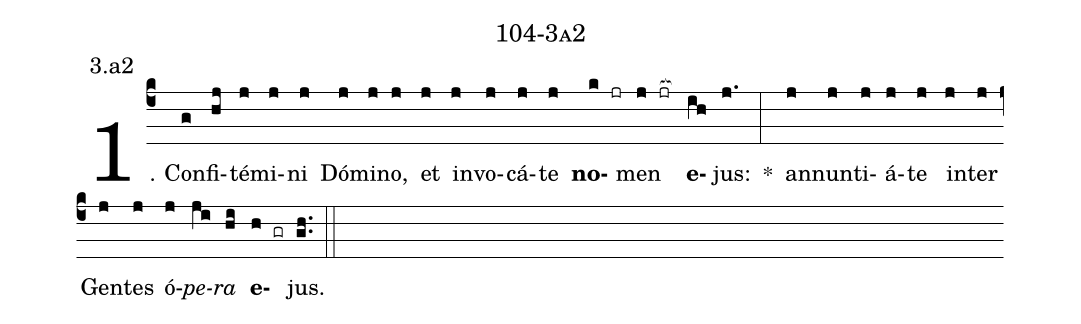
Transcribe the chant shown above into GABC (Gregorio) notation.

name: 104-3a2;
annotation: 3.a2;
%%
(c4)1. Con(g)fi(hj)té(j)mi(j)ni(j) Dó(j)mi(j)no,(j) et(j) in(j)vo(j)cá(j)te(j) <b>no</b>(k jr)men(j jr[ocb:1{]) <b>e</b>(ih[ocb:0}])jus:(j.) *(:) an(j)nun(j)ti(j)á(j)te(j) in(j)ter(j) Gen(j)tes(j) ó(j)<i>pe</i>(ji)<i>ra</i>(hi) <b>e</b>(h gr)jus.(gh..) (::)
